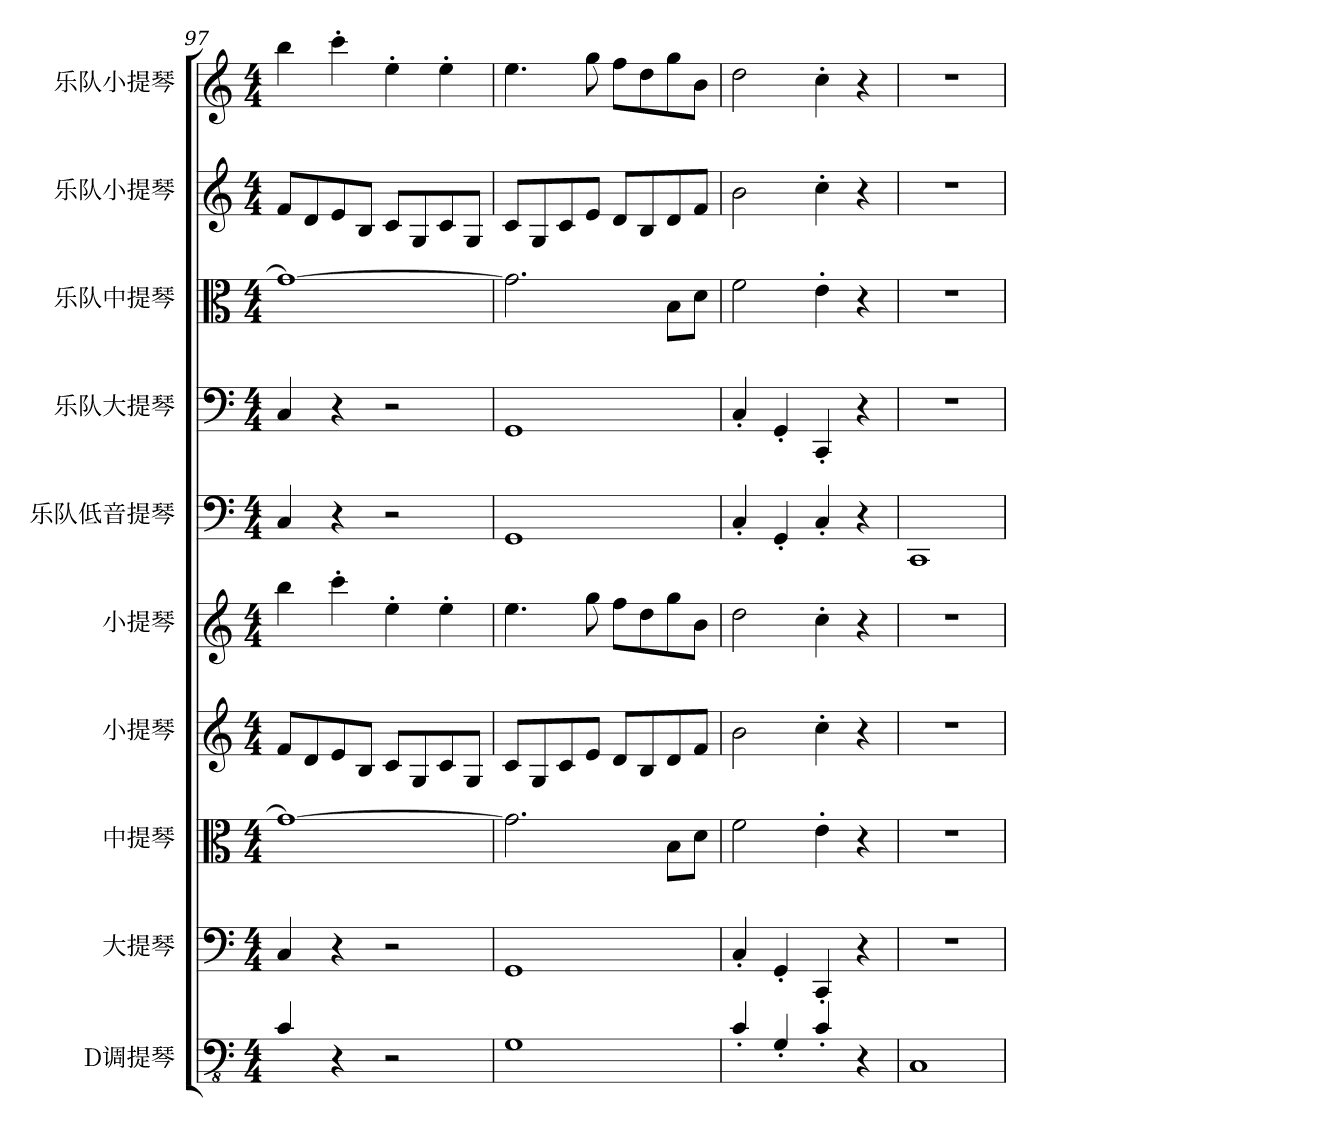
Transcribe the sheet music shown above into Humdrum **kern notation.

**kern	**kern	**kern	**kern	**kern	**kern	**kern	**kern	**kern	**kern
*part10	*part9	*part8	*part7	*part6	*part5	*part4	*part3	*part2	*part1
*staff10	*staff9	*staff8	*staff7	*staff6	*staff5	*staff4	*staff3	*staff2	*staff1
*I"D调提琴	*I"大提琴	*I"中提琴	*I"小提琴	*I"小提琴	*I"乐队低音提琴	*I"乐队大提琴	*I"乐队中提琴	*I"乐队小提琴	*I"乐队小提琴
*clefFv4	*clefF4	*clefC3	*clefG2	*clefG2	*clefF4	*clefF4	*clefC3	*clefG2	*clefG2
*ITrd7c12	*	*	*	*	*ITrd7c12	*	*	*	*
*k[]	*k[]	*k[]	*k[]	*k[]	*k[]	*k[]	*k[]	*k[]	*k[]
*M4/4	*M4/4	*M4/4	*M4/4	*M4/4	*M4/4	*M4/4	*M4/4	*M4/4	*M4/4
=97	=97	=97	=97	=97	=97	=97	=97	=97	=97
4CC/	4C/	1g_	8f/L	4bb\	4CC/	4C/	1g_	8f/L	4bb\
.	.	.	8d/	.	.	.	.	8d/	.
4r	4r	.	8e/	4ccc'\	4r	4r	.	8e/	4ccc'\
.	.	.	8B/J	.	.	.	.	8B/J	.
2r	2r	.	8c/L	4ee'\	2r	2r	.	8c/L	4ee'\
.	.	.	8G/	.	.	.	.	8G/	.
.	.	.	8c/	4ee'\	.	.	.	8c/	4ee'\
.	.	.	8G/J	.	.	.	.	8G/J	.
!!LO:PB:g=z
=98	=98	=98	=98	=98	=98	=98	=98	=98	=98
*	*	*	*	*	*	*	*	*	*MM60
1GGG	1GG	2.g\]	8c/L	4.ee\	1GGG	1GG	2.g\]	8c/L	4.ee\
.	.	.	8G/	.	.	.	.	8G/	.
.	.	.	8c/	.	.	.	.	8c/	.
.	.	.	8e/J	8gg\	.	.	.	8e/J	8gg\
*	*	*	*	*	*	*	*	*	*MM56
.	.	.	8d/L	8ff\L	.	.	.	8d/L	8ff\L
.	.	.	8B/	8dd\	.	.	.	8B/	8dd\
*	*	*	*	*	*	*	*	*	*MM54
.	.	8B\L	8d/	8gg\	.	.	8B\L	8d/	8gg\
.	.	8d\J	8f/J	8b\J	.	.	8d\J	8f/J	8b\J
=99	=99	=99	=99	=99	=99	=99	=99	=99	=99
*	*	*	*	*	*	*	*	*	*MM52
4CC'/	4C'/	2f\	2b\	2dd\	4CC'/	4C'/	2f\	2b\	2dd\
4GGG'/	4GG'/	.	.	.	4GGG'/	4GG'/	.	.	.
*	*	*	*	*	*	*	*	*	*MM48
4CC'/	4CC'/	4e'\	4cc'\	4cc'\	4CC'/	4CC'/	4e'\	4cc'\	4cc'\
*	*	*	*	*	*	*	*	*	*MM47
4r	4r	4r	4r	4r	4r	4r	4r	4r	4r
=100	=100	=100	=100	=100	=100	=100	=100	=100	=100
*	*	*	*	*	*	*	*	*	*MM64
1CCC	1r	1r	1r	1r	1CCC	1r	1r	1r	1r
=	=	=	=	=	=	=	=	=	=
*-	*-	*-	*-	*-	*-	*-	*-	*-	*-
